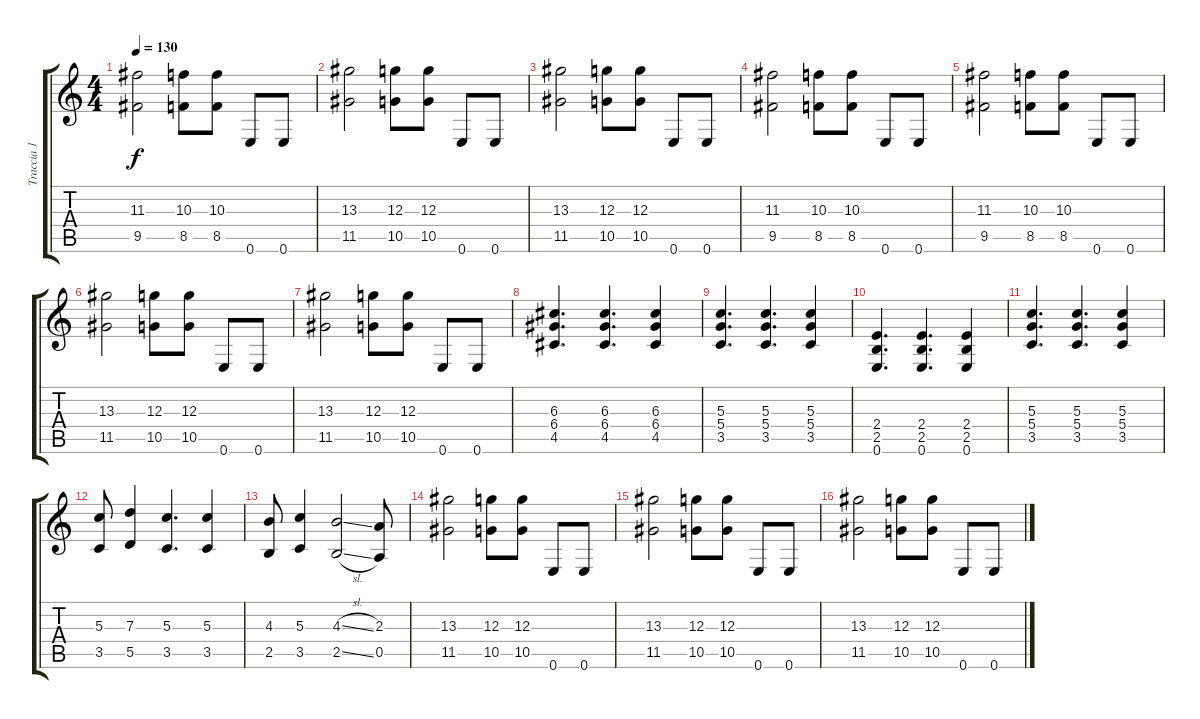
\track ("Traccia 1" "Traccia 1") {instrument distortionguitar}
\staff {score tabs}
\tuning (E4 B3 G3 D3 A2 E2) {hide}
\ts (4 4)
\tempo 130
\clef g2
\ks c
(11.3 9.5).2{dy f} (10.3 8.5).8 (10.3 8.5).8 0.6.8 0.6.8 |
(13.3 11.5).2 (12.3 10.5).8 (12.3 10.5).8 0.6.8 0.6.8 |
(13.3 11.5).2 (12.3 10.5).8 (12.3 10.5).8 0.6.8 0.6.8 |
(11.3 9.5).2 (10.3 8.5).8 (10.3 8.5).8 0.6.8 0.6.8 |
(11.3 9.5).2 (10.3 8.5).8 (10.3 8.5).8 0.6.8 0.6.8 |
(13.3 11.5).2 (12.3 10.5).8 (12.3 10.5).8 0.6.8 0.6.8 |
(13.3 11.5).2 (12.3 10.5).8 (12.3 10.5).8 0.6.8 0.6.8 |
(6.3 6.4 4.5).4{d} (6.3 6.4 4.5).4{d} (6.3 6.4 4.5).4 |
(5.3 5.4 3.5).4{d} (5.3 5.4 3.5).4{d} (5.3 5.4 3.5).4 |
(2.4 2.5 0.6).4{d} (2.4 2.5 0.6).4{d} (2.4 2.5 0.6).4 |
(5.3 5.4 3.5).4{d} (5.3 5.4 3.5).4{d} (5.3 5.4 3.5).4 |
(5.3 3.5).8 (7.3 5.5).4 (5.3 3.5).4{d} (5.3 3.5).4 |
(4.3 2.5).8 (5.3 3.5).4 (4.3{sl} 2.5{sl}).2 (2.3 0.5).8 |
(13.3 11.5).2 (12.3 10.5).8 (12.3 10.5).8 0.6.8 0.6.8 |
(13.3 11.5).2 (12.3 10.5).8 (12.3 10.5).8 0.6.8 0.6.8 |
(13.3 11.5).2 (12.3 10.5).8 (12.3 10.5).8 0.6.8 0.6.8
